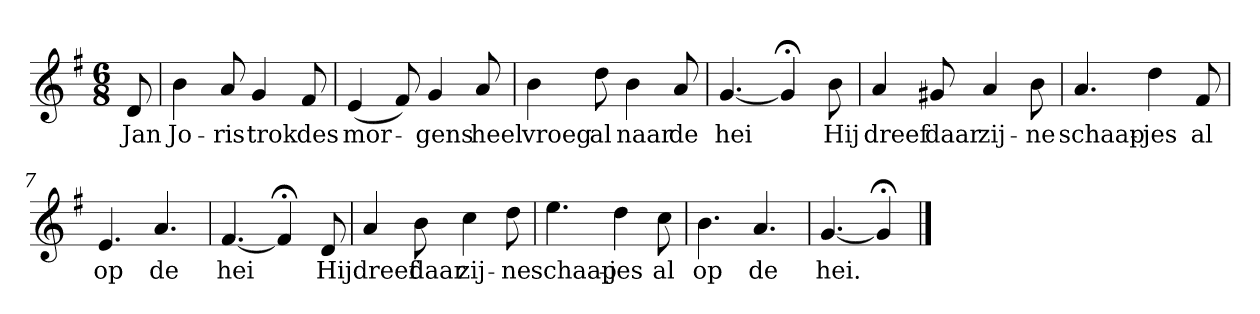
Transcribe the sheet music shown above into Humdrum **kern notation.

**kern	**text
*part1	*part1
*staff1	*staff1
*k[f#]	*
*G:	*
*M6/8	*
*MM120	*
=	=
8d	Jan
=1	=1
4b	Jo-
8a	-ris
4g	trok
8f#	des
=2	=2
(4e	mor-
8f#)	.
4g	-gens
8a	heel
=3	=3
4b	vroeg
8dd	al
4b	naar
8a	de
=4	=4
[4.g	hei
4g;<]	.
8b	Hij
=5	=5
4a	dreef
8g#X	daar
4a	zij-
8b	-ne
=6	=6
4.a	schaap-
4dd	-jes
8f#	al
=7	=7
4.e	op
4.a	de
=8	=8
[4.f#	hei
4f#;<]	.
8d	Hij
=9	=9
4a	dreef
8b	daar
4cc	zij-
8dd	-ne
=10	=10
4.ee	schaap-
4dd	-jes
8cc	al
=11	=11
4.b	op
4.a	de
=12	=12
[4.g	hei.
4g;<]	.
==	==
*-	*-
